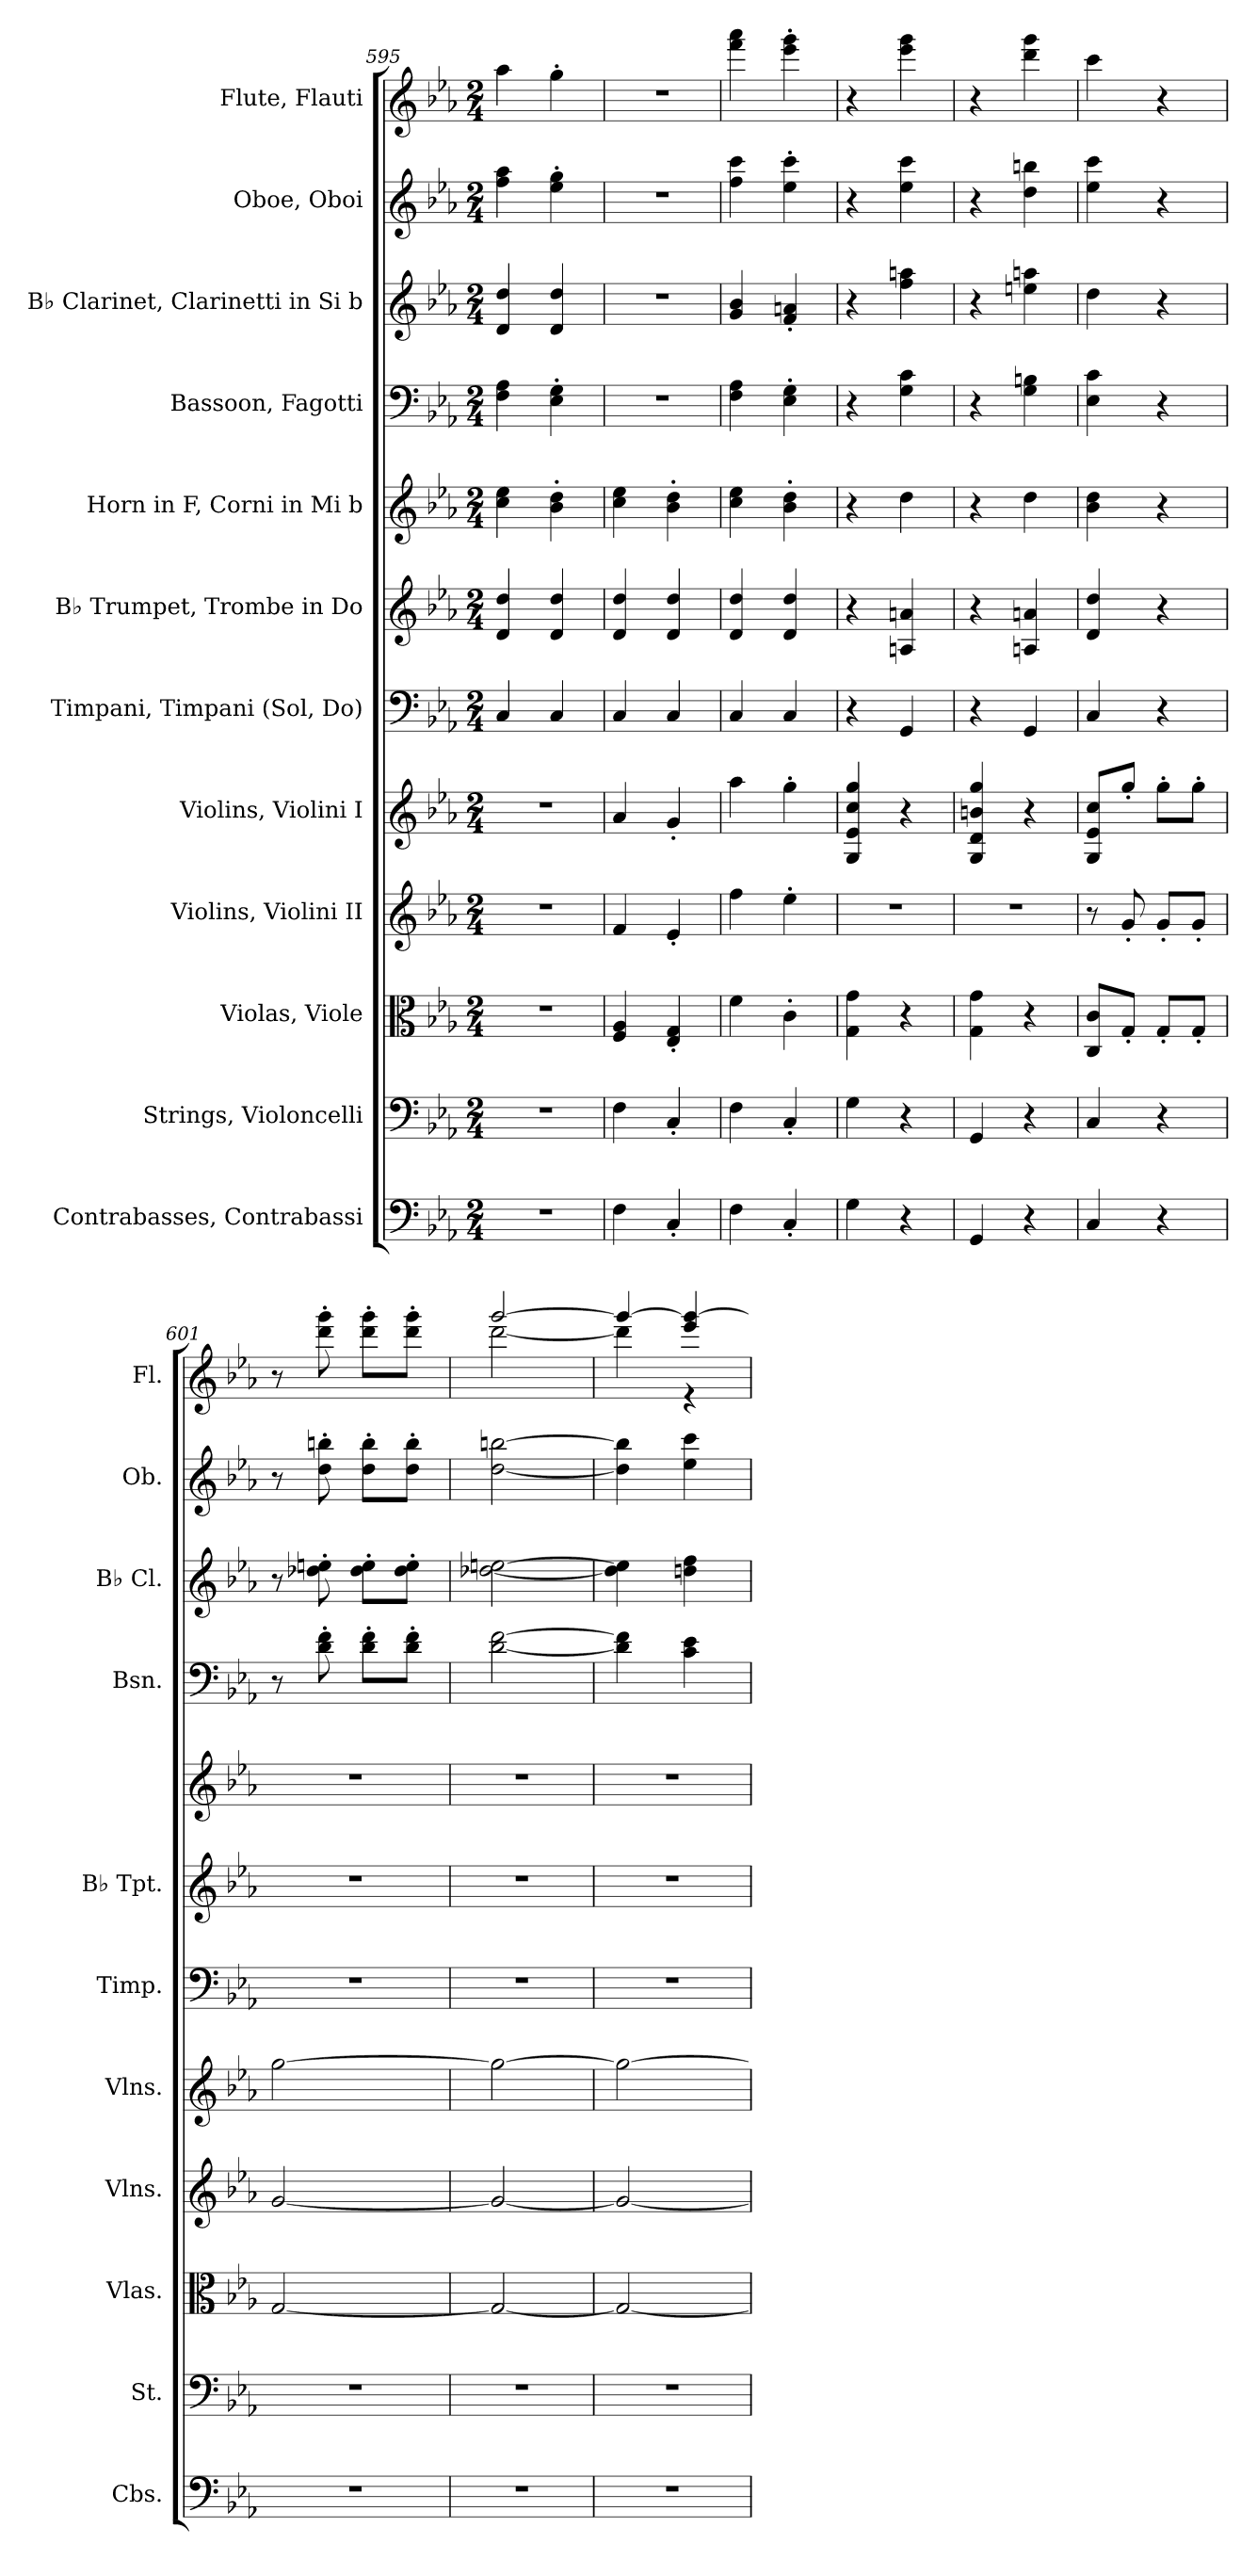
**kern	**kern	**kern	**kern	**kern	**kern	**kern	**kern	**kern	**kern	**kern	**kern
*part12	*part11	*part10	*part9	*part8	*part7	*part6	*part5	*part4	*part3	*part2	*part1
*staff12	*staff11	*staff10	*staff9	*staff8	*staff7	*staff6	*staff5	*staff4	*staff3	*staff2	*staff1
*I"Contrabasses, Contrabassi	*I"Strings, Violoncelli	*I"Violas, Viole	*I"Violins, Violini II	*I"Violins, Violini I	*I"Timpani, Timpani (Sol, Do)	*I"B♭ Trumpet, Trombe in Do	*I"Horn in F, Corni in Mi b	*I"Bassoon, Fagotti	*I"B♭ Clarinet, Clarinetti in Si b	*I"Oboe, Oboi	*I"Flute, Flauti
*I'Cbs.	*I'St.	*I'Vlas.	*I'Vlns.	*I'Vlns.	*I'Timp.	*I'B♭ Tpt.	*	*I'Bsn.	*I'B♭ Cl.	*I'Ob.	*I'Fl.
*clefF4	*clefF4	*clefC3	*clefG2	*clefG2	*clefF4	*clefG2	*clefG2	*clefF4	*clefG2	*clefG2	*clefG2
*ITrd7c12	*	*	*	*	*	*ITrd1c2	*ITrd4c7	*	*ITrd1c2	*	*
*k[b-e-a-]	*k[b-e-a-]	*k[b-e-a-]	*k[b-e-a-]	*k[b-e-a-]	*k[b-e-a-]	*k[b-e-a-d-g-]	*k[b-e-a-d-]	*k[b-e-a-]	*k[b-e-a-d-g-]	*k[b-e-a-]	*k[b-e-a-]
*M2/4	*M2/4	*M2/4	*M2/4	*M2/4	*M2/4	*M2/4	*M2/4	*M2/4	*M2/4	*M2/4	*M2/4
=595	=595	=595	=595	=595	=595	=595	=595	=595	=595	=595	=595
2r	2r	2r	2r	2r	4C/	4c/ 4cc/	4f\ 4a-\	4F\ 4A-\	4c/ 4cc/	4ff\ 4aa-\	4aa-\
.	.	.	.	.	4C/	4c/ 4cc/	4e-\' 4g\'	4E-\' 4G\'	4c/ 4cc/	4ee-\' 4gg\'	4gg'\
=596	=596	=596	=596	=596	=596	=596	=596	=596	=596	=596	=596
4FF\	4F\	4F/ 4A-/	4f/	4a-/	4C/	4c/ 4cc/	4f\ 4a-\	2r	2r	2r	2r
4CC'/	4C'/	4E-/' 4G/'	4e-'/	4g'/	4C/	4c/ 4cc/	4e-\' 4g\'	.	.	.	.
=597	=597	=597	=597	=597	=597	=597	=597	=597	=597	=597	=597
*	*	*	*	*	*	*	*	*	*	*	*MM169
4FF\	4F\	4f\	4ff\	4aa-\	4C/	4c/ 4cc/	4f\ 4a-\	4F\ 4A-\	4f/ 4a-/	4ff\ 4ccc\	4fff\ 4aaa-\
4CC'/	4C'/	4c'\	4ee-'\	4gg'\	4C/	4c/ 4cc/	4e-\' 4g\'	4E-\' 4G\'	4e-/' 4gn/'	4ee-\' 4ccc\'	4eee-\' 4ggg\'
=598	=598	=598	=598	=598	=598	=598	=598	=598	=598	=598	=598
4GG\	4G\	4G\ 4g\	2r	4G/ 4e-/ 4cc/ 4gg/	4r	4r	4r	4r	4r	4r	4r
4r	4r	4r	.	4r	4GG/	4Gn/ 4gn/	4g\	4G\ 4c\	4ee-\ 4ggn\	4ee-\ 4ccc\	4eee-\ 4ggg\
=599	=599	=599	=599	=599	=599	=599	=599	=599	=599	=599	=599
4GGG/	4GG/	4G\ 4g\	2r	4G/ 4d/ 4bn/ 4gg/	4r	4r	4r	4r	4r	4r	4r
4r	4r	4r	.	4r	4GG/	4Gn/ 4gn/	4g\	4G\ 4Bn\	4ddn\ 4ggn\	4dd\ 4bbn\	4ddd\ 4ggg\
!!LO:PB:g=z
=600	=600	=600	=600	=600	=600	=600	=600	=600	=600	=600	=600
*	*	*	*	*	*	*	*	*	*	*	*MM176
4CC/	4C/	8C/ 8c/L	8r	8G/ 8e-/ 8cc/L	4C/	4c/ 4cc/	4e-\ 4g\	4E-\ 4c\	4cc\	4ee-\ 4ccc\	4ccc\
.	.	8G'/J	8g'/	8gg'/J	.	.	.	.	.	.	.
4r	4r	8G'/L	8g'/L	8gg'\L	4r	4r	4r	4r	4r	4r	4r
.	.	8G'/J	8g'/J	8gg'\J	.	.	.	.	.	.	.
=601	=601	=601	=601	=601	=601	=601	=601	=601	=601	=601	=601
2r	2r	[2G/	[2g/	[2gg\	2r	2r	2r	8r	8r	8r	8r
.	.	.	.	.	.	.	.	8d\' 8f\'	8cc-X\' 8ddn\'	8dd\' 8bbn\'	8ddd\' 8ggg\'
.	.	.	.	.	.	.	.	8d\' 8f\'L	8cc-\' 8dd\'L	8dd\' 8bb\'L	8ddd\' 8ggg\'L
.	.	.	.	.	.	.	.	8d\' 8f\'J	8cc-\' 8dd\'J	8dd\' 8bb\'J	8ddd\' 8ggg\'J
=602	=602	=602	=602	=602	=602	=602	=602	=602	=602	=602	=602
*	*	*	*	*	*	*	*	*	*	*	*MM183
*	*	*	*	*	*	*	*	*	*	*	*^
2r	2r	2G/_	2g/_	2gg\_	2r	2r	2r	[2d\ [2f\	[2cc-X\ [2ddn\	[2dd\ [2bbn\	[2ggg/	[2ddd\
=603	=603	=603	=603	=603	=603	=603	=603	=603	=603	=603	=603	=603
2r	2r	2G/_	2g/_	2gg\_	2r	2r	2r	4d\] 4f\]	4cc-\] 4dd\]	4dd\] 4bb\]	4ggg/_	4ddd\]
.	.	.	.	.	.	.	.	4c\ 4e-\	4ccn\ 4ee-\	4ee-\ 4ccc\	4eee-/ 4ggg/_	4r
*	*	*	*	*	*	*	*	*	*	*	*v	*v
=	=	=	=	=	=	=	=	=	=	=	=
*-	*-	*-	*-	*-	*-	*-	*-	*-	*-	*-	*-
